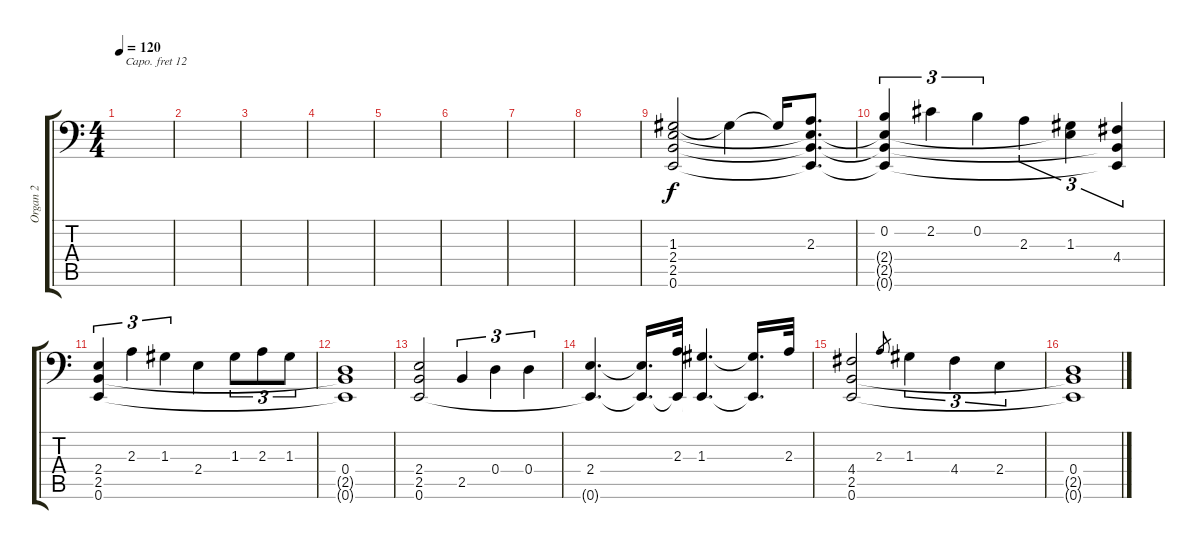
\track ("Organ 2" "Organ 2") {instrument churchorgan}
\staff {score tabs}
\capo 12
\tuning (E3 B2 G2 D2 A1 E1) {hide}
\ts (4 4)
\tempo 120
\clef f4
\ks c
|
|
|
|
|
|
|
|
(1.3 2.4 2.5 0.6).2 1.3{t}.4 1.3{t}.16 (2.3 2.4{t} 2.5{t} 0.6{t}).8{d} |
(0.2 2.4{t} 2.5{t} 0.6{t}).4{tu (3 2)} 2.2.4{tu (3 2)} 0.2.4{tu (3 2)} 2.3.4{tu (3 2)} (1.3 2.4{t}).4{tu (3 2)} (4.4 2.5{t} 0.6{t}).4{tu (3 2)} |
(2.4 2.5 0.6).4{tu (3 2)} 2.3.4{tu (3 2)} 1.3.4{tu (3 2)} 2.4.4 1.3.8{tu (3 2)} 2.3.8{tu (3 2)} 1.3.8{tu (3 2)} |
(0.4 2.5{t} 0.6{t}).1 |
(2.4 2.5 0.6).2 2.5.4{tu (3 2)} 0.4.4{tu (3 2)} 0.4.4{tu (3 2)} |
(2.4 0.6{t}).4{d} (2.4{t} 0.6{t}).16{d} (2.3 0.6{t}).32 (1.3 0.6{t}).4{d} (1.3{t} 0.6{t}).16{d} 2.3.32 |
(4.4 2.5 0.6).2 2.3.8{gr} 1.3.4{tu (3 2)} 4.4.4{tu (3 2)} 2.4.4{tu (3 2)} |
(0.4 2.5{t} 0.6{t}).1
